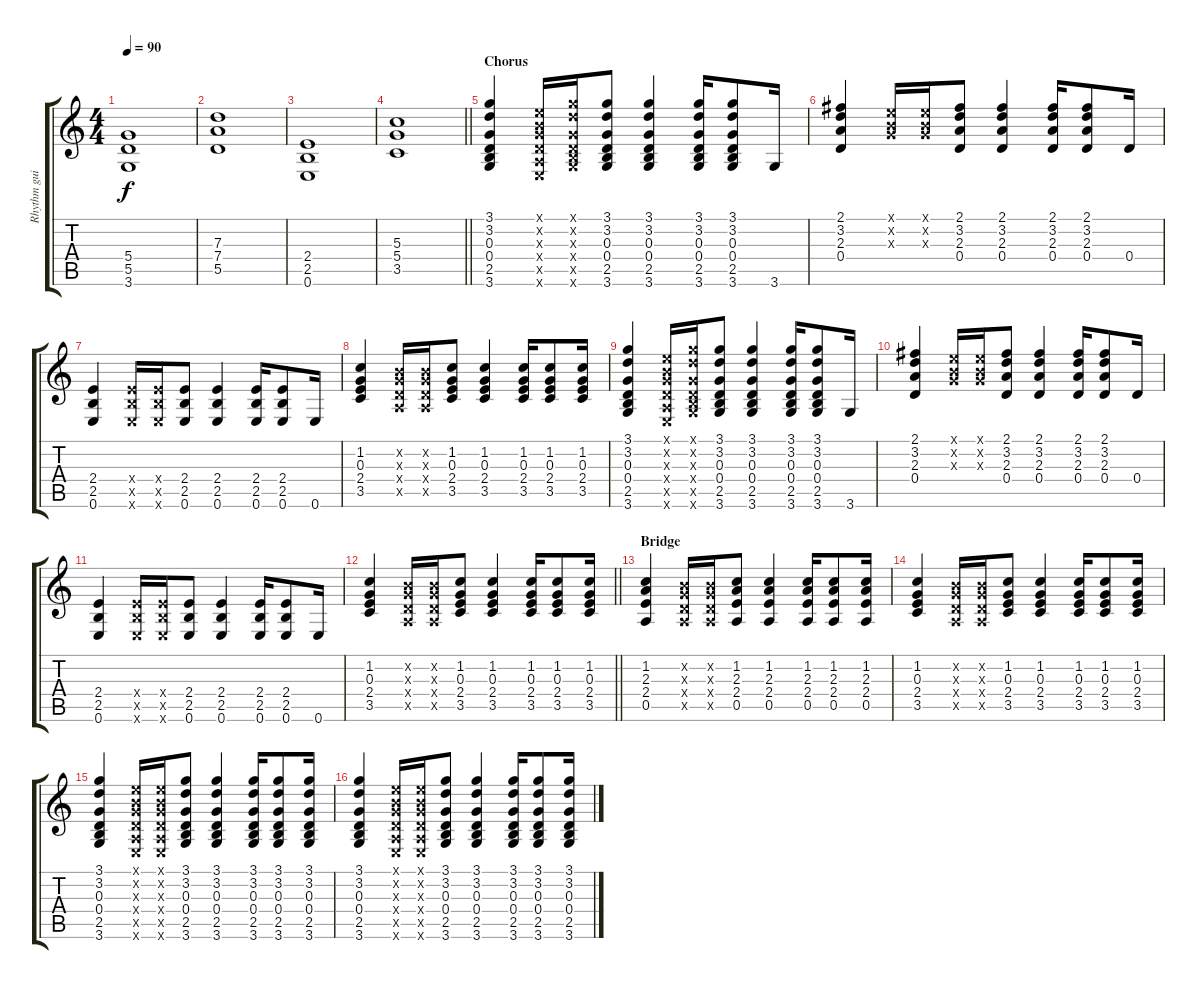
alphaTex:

\track ("Rhythm guitar" "Rhythm gui") {instrument distortionguitar}
\staff {score tabs}
\tuning (E4 B3 G3 D3 A2 E2) {hide}
\ts (4 4)
\tempo 90
\clef g2
\ks c
(5.4 5.5 3.6).1{dy f} |
(7.3 7.4 5.5).1 |
(2.4 2.5 0.6).1 |
\barLineRight lightlight
(5.3 5.4 3.5).1 |
\section ("" "Chorus")
(3.1 3.2 0.3 0.4 2.5 3.6).4 (0.1{x} 0.2{x} 0.3{x} 0.4{x} 0.5{x} 0.6{x}).16 (3.1{x} 3.2{x} 0.3{x} 0.4{x} 2.5{x} 3.6{x}).16 (3.1 3.2 0.3 0.4 2.5 3.6).8 (3.1 3.2 0.3 0.4 2.5 3.6).4 (3.1 3.2 0.3 0.4 2.5 3.6).16 (3.1 3.2 0.3 0.4 2.5 3.6).8 3.6.16 |
(2.1 3.2 2.3 0.4).4 (0.1{x} 0.2{x} 0.3{x}).16 (0.1{x} 0.2{x} 0.3{x}).16 (2.1 3.2 2.3 0.4).8 (2.1 3.2 2.3 0.4).4 (2.1 3.2 2.3 0.4).16 (2.1 3.2 2.3 0.4).8 0.4.16 |
(2.4 2.5 0.6).4 (2.4{x} 2.5{x} 0.6{x}).16 (2.4{x} 2.5{x} 0.6{x}).16 (2.4 2.5 0.6).8 (2.4 2.5 0.6).4 (2.4 2.5 0.6).16 (2.4 2.5 0.6).8 0.6.16 |
(1.2 0.3 2.4 3.5).4 (0.2{x} 0.3{x} 0.4{x} 0.5{x}).16 (0.2{x} 0.3{x} 0.4{x} 0.5{x}).16 (1.2 0.3 2.4 3.5).8 (1.2 0.3 2.4 3.5).4 (1.2 0.3 2.4 3.5).16 (1.2 0.3 2.4 3.5).8 (1.2 0.3 2.4 3.5).16 |
(3.1 3.2 0.3 0.4 2.5 3.6).4 (0.1{x} 0.2{x} 0.3{x} 0.4{x} 0.5{x} 0.6{x}).16 (3.1{x} 3.2{x} 0.3{x} 0.4{x} 2.5{x} 3.6{x}).16 (3.1 3.2 0.3 0.4 2.5 3.6).8 (3.1 3.2 0.3 0.4 2.5 3.6).4 (3.1 3.2 0.3 0.4 2.5 3.6).16 (3.1 3.2 0.3 0.4 2.5 3.6).8 3.6.16 |
(2.1 3.2 2.3 0.4).4 (0.1{x} 0.2{x} 0.3{x}).16 (0.1{x} 0.2{x} 0.3{x}).16 (2.1 3.2 2.3 0.4).8 (2.1 3.2 2.3 0.4).4 (2.1 3.2 2.3 0.4).16 (2.1 3.2 2.3 0.4).8 0.4.16 |
(2.4 2.5 0.6).4 (2.4{x} 2.5{x} 0.6{x}).16 (2.4{x} 2.5{x} 0.6{x}).16 (2.4 2.5 0.6).8 (2.4 2.5 0.6).4 (2.4 2.5 0.6).16 (2.4 2.5 0.6).8 0.6.16 |
\barLineRight lightlight
(1.2 0.3 2.4 3.5).4 (0.2{x} 0.3{x} 0.4{x} 0.5{x}).16 (0.2{x} 0.3{x} 0.4{x} 0.5{x}).16 (1.2 0.3 2.4 3.5).8 (1.2 0.3 2.4 3.5).4 (1.2 0.3 2.4 3.5).16 (1.2 0.3 2.4 3.5).8 (1.2 0.3 2.4 3.5).16 |
\section ("" "Bridge")
(1.2 2.3 2.4 0.5).4 (0.2{x} 0.3{x} 0.4{x} 0.5{x}).16 (0.2{x} 0.3{x} 0.4{x} 0.5{x}).16 (1.2 2.3 2.4 0.5).8 (1.2 2.3 2.4 0.5).4 (1.2 2.3 2.4 0.5).16 (1.2 2.3 2.4 0.5).8 (1.2 2.3 2.4 0.5).16 |
(1.2 0.3 2.4 3.5).4 (0.2{x} 0.3{x} 0.4{x} 0.5{x}).16 (0.2{x} 0.3{x} 0.4{x} 0.5{x}).16 (1.2 0.3 2.4 3.5).8 (1.2 0.3 2.4 3.5).4 (1.2 0.3 2.4 3.5).16 (1.2 0.3 2.4 3.5).8 (1.2 0.3 2.4 3.5).16 |
(3.1 3.2 0.3 0.4 2.5 3.6).4 (0.1{x} 0.2{x} 0.3{x} 0.4{x} 0.5{x} 0.6{x}).16 (0.1{x} 0.2{x} 0.3{x} 0.4{x} 0.5{x} 0.6{x}).16 (3.1 3.2 0.3 0.4 2.5 3.6).8 (3.1 3.2 0.3 0.4 2.5 3.6).4 (3.1 3.2 0.3 0.4 2.5 3.6).16 (3.1 3.2 0.3 0.4 2.5 3.6).8 (3.1 3.2 0.3 0.4 2.5 3.6).16 |
(3.1 3.2 0.3 0.4 2.5 3.6).4 (0.1{x} 0.2{x} 0.3{x} 0.4{x} 0.5{x} 0.6{x}).16 (0.1{x} 0.2{x} 0.3{x} 0.4{x} 0.5{x} 0.6{x}).16 (3.1 3.2 0.3 0.4 2.5 3.6).8 (3.1 3.2 0.3 0.4 2.5 3.6).4 (3.1 3.2 0.3 0.4 2.5 3.6).16 (3.1 3.2 0.3 0.4 2.5 3.6).8 (3.1 3.2 0.3 0.4 2.5 3.6).16
